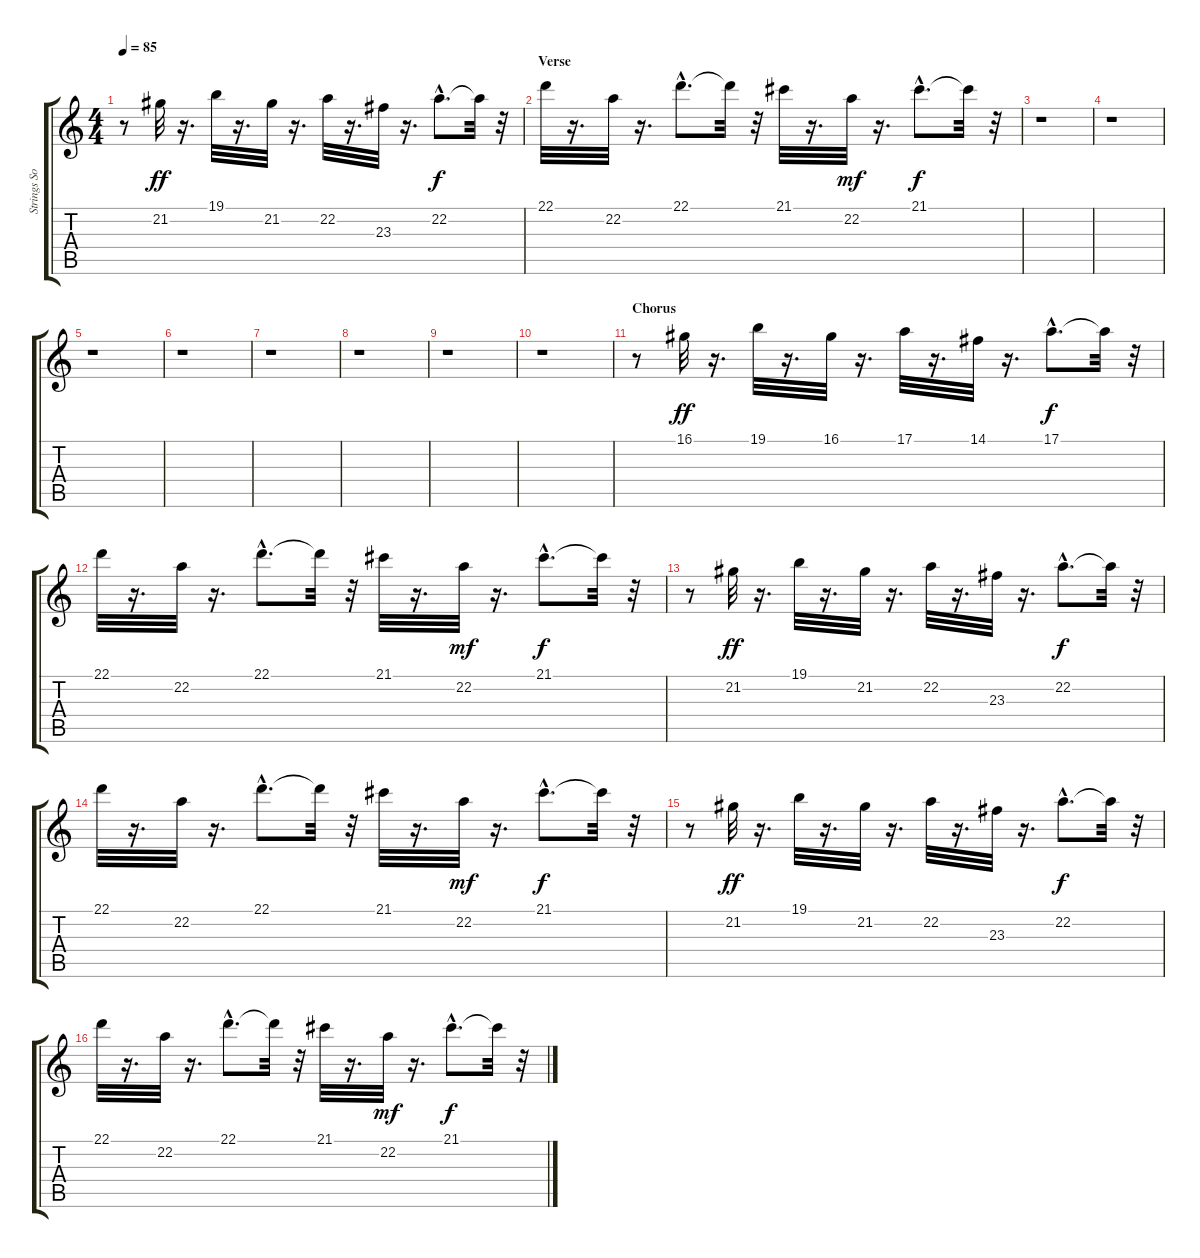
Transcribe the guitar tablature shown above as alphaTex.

\track ("Strings Soliste" "Strings So") {instrument stringensemble1}
\staff {score tabs}
\tuning (E4 B3 G3 D3 A2 E2) {hide}
\ts (4 4)
\tempo 85
\clef g2
\ks c
r.8{dy f} 21.2.32{dy ff} r.16{d} 19.1.32 r.16{d} 21.2.32 r.16{d} 22.2.32 r.16{d} 23.3.32 r.16{d} 22.2{hac}.8{d dy f} 22.2{t}.32 r.32 |
\section ("" "Verse")
22.1.32 r.16{d} 22.2.32 r.16{d} 22.1{hac}.8{d} 22.1{t}.32 r.32 21.1.32 r.16{d} 22.2.32{dy mf} r.16{d} 21.1{hac}.8{d dy f} 21.1{t}.32 r.32 |
r.1 |
r.1 |
r.1 |
r.1 |
r.1 |
r.1 |
r.1 |
r.1 |
\section ("" "Chorus")
r.8 16.1.32{dy ff} r.16{d} 19.1.32 r.16{d} 16.1.32 r.16{d} 17.1.32 r.16{d} 14.1.32 r.16{d} 17.1{hac}.8{d dy f} 17.1{t}.32 r.32 |
22.1.32 r.16{d} 22.2.32 r.16{d} 22.1{hac}.8{d} 22.1{t}.32 r.32 21.1.32 r.16{d} 22.2.32{dy mf} r.16{d} 21.1{hac}.8{d dy f} 21.1{t}.32 r.32 |
r.8 21.2.32{dy ff} r.16{d} 19.1.32 r.16{d} 21.2.32 r.16{d} 22.2.32 r.16{d} 23.3.32 r.16{d} 22.2{hac}.8{d dy f} 22.2{t}.32 r.32 |
22.1.32 r.16{d} 22.2.32 r.16{d} 22.1{hac}.8{d} 22.1{t}.32 r.32 21.1.32 r.16{d} 22.2.32{dy mf} r.16{d} 21.1{hac}.8{d dy f} 21.1{t}.32 r.32 |
r.8 21.2.32{dy ff} r.16{d} 19.1.32 r.16{d} 21.2.32 r.16{d} 22.2.32 r.16{d} 23.3.32 r.16{d} 22.2{hac}.8{d dy f} 22.2{t}.32 r.32 |
22.1.32 r.16{d} 22.2.32 r.16{d} 22.1{hac}.8{d} 22.1{t}.32 r.32 21.1.32 r.16{d} 22.2.32{dy mf} r.16{d} 21.1{hac}.8{d dy f} 21.1{t}.32 r.32
